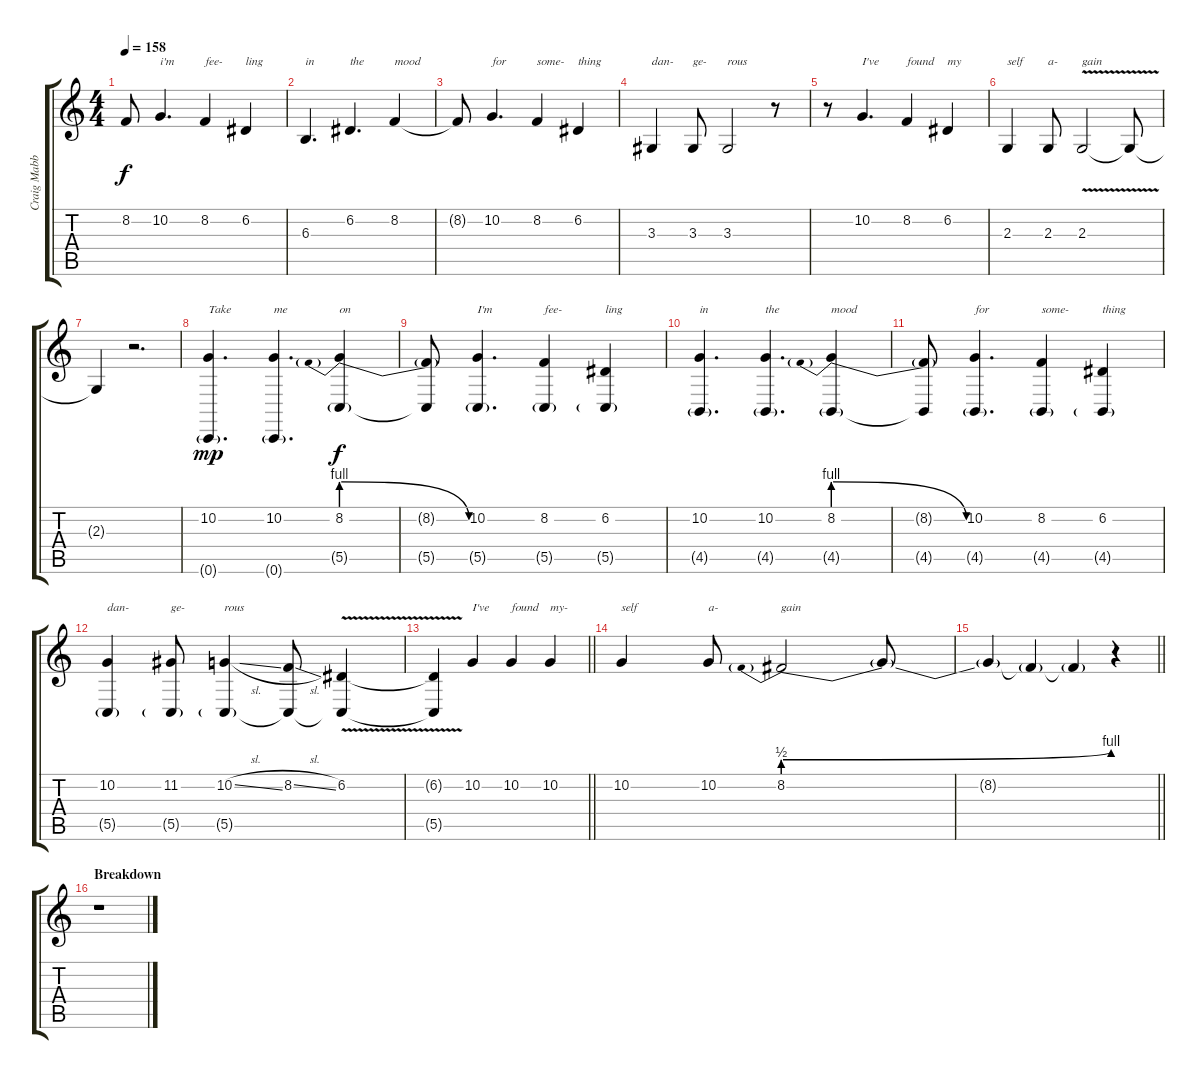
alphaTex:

\track ("Craig Mabbit and Josh Todd [Vox]" "Craig Mabb") {instrument harmonica}
\staff {score tabs}
\tuning (D4 A3 F3 C3 G2 C2) {hide}
\ts (4 4)
\tempo 158
\clef g2
\ks c
8.2{t}.8{dy f} 10.2.4{d txt "i'm"} 8.2.4{txt "fee-"} 6.2.4{txt "ling"} |
6.3.4{d txt "in"} 6.2.4{d txt "the"} 8.2.4{txt "mood"} |
8.2{t}.8 10.2.4{d txt "for"} 8.2.4{txt "some-"} 6.2.4{txt "thing"} |
3.3.4{txt "dan-"} 3.3.8{txt "ge-"} 3.3.2{txt "rous"} r.8 |
r.8 10.2.4{d txt "I've"} 8.2.4{txt "found"} 6.2.4{txt "my"} |
2.3.4{txt "self"} 2.3.8{txt "a-"} 2.3{v}.2{txt "gain"} 2.3{t}.8 |
2.3{t}.4 r.2{d} |
(10.2 0.6{g}).4{d txt "Take" dy mp} (10.2 0.6{g}).4{d txt "me"} (8.2{be (prebendrelease 0 4 60 0)} 5.5{g}).4{txt "on" dy f} |
(8.2{t} 5.5{t}).8 (10.2 5.5{g}).4{d txt "I'm"} (8.2 5.5{g}).4{txt "fee-"} (6.2 5.5{g}).4{txt "ling"} |
(10.2 4.5{g}).4{d txt "in"} (10.2 4.5{g}).4{d txt "the"} (8.2{be (prebendrelease 0 4 60 0)} 4.5{g}).4{txt "mood"} |
(8.2{t} 4.5{t}).8 (10.2 4.5{g}).4{d txt "for"} (8.2 4.5{g}).4{txt "some-"} (6.2 4.5{g}).4{txt "thing"} |
(10.2 5.5{g}).4{txt "dan-"} (11.2 5.5{g}).8{txt "ge-"} (10.2{sl} 5.5{g}).4{txt "rous"} (8.2{sl} 5.5{t}).8 (6.2{v} 5.5{t}).4 |
\barLineRight lightlight
(6.2{t} 5.5{t}).4 10.2.4{txt "I've"} 10.2.4{txt "found"} 10.2.4{txt "my-"} |
10.2.4{txt "self"} 10.2.8{txt "a-"} 8.2{be (prebendbend 0 2 60 4)}.2{txt "gain"} 8.2{t}.8 |
\barLineRight lightlight
8.2{t}.4 8.2{t}.4 8.2{t}.4 r.4 |
\section ("" "Breakdown")
r.1
